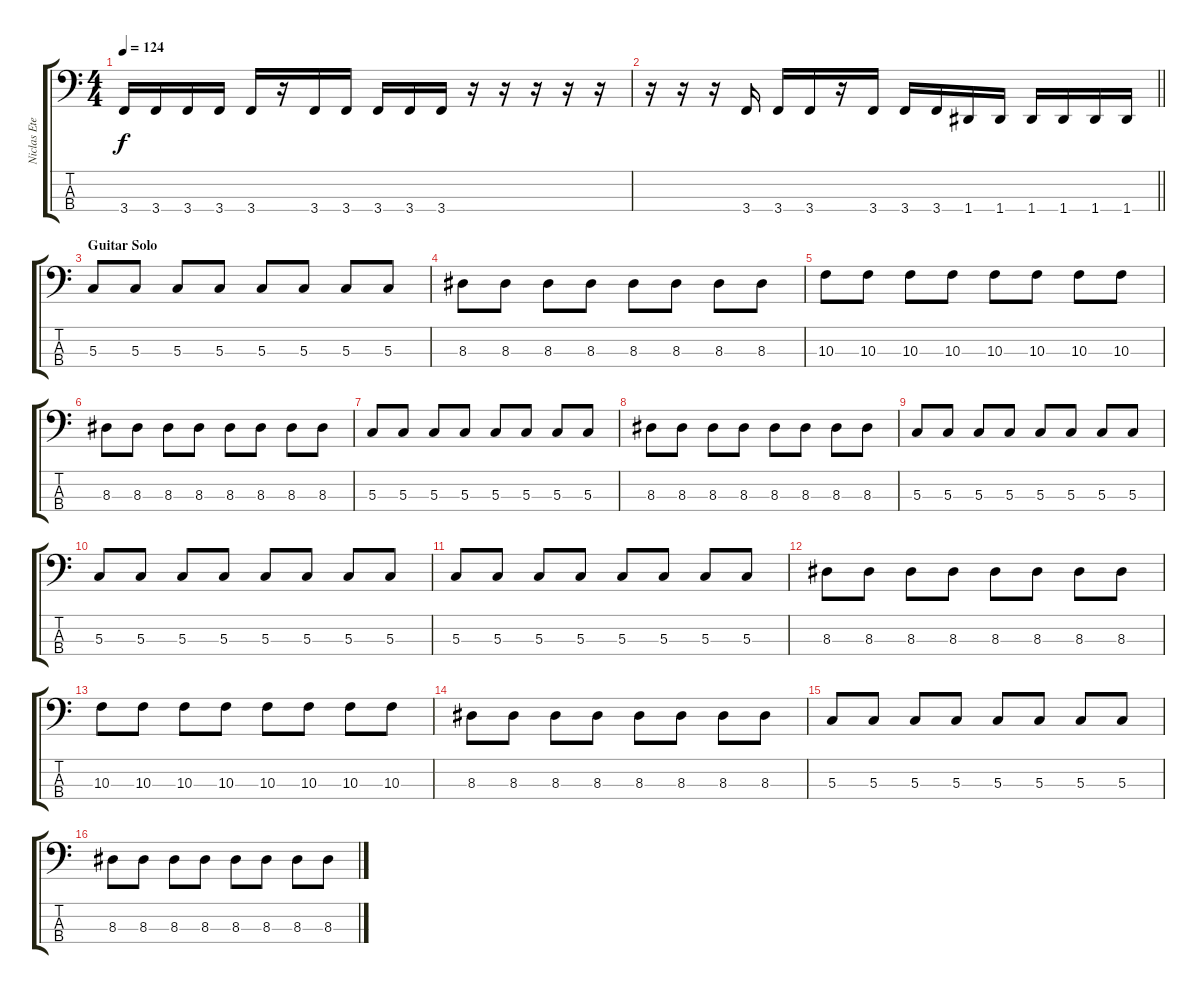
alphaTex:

\track ("Niclas Etelävuori" "Niclas Ete") {instrument electricbasspick}
\staff {score tabs}
\tuning (F2 C2 G1 D1) {hide}
\ts (4 4)
\tempo 124
\clef f4
\ks c
3.4.16{dy f} 3.4.16 3.4.16 3.4.16 3.4.16 r.16 3.4.16 3.4.16 3.4.16 3.4.16 3.4.16 r.16 r.16 r.16 r.16 r.16 |
\barLineRight lightlight
r.16 r.16 r.16 3.4.16 3.4.16 3.4.16 r.16 3.4.16 3.4.16 3.4.16 1.4.16 1.4.16 1.4.16 1.4.16 1.4.16 1.4.16 |
\section ("" "Guitar Solo")
5.3.8 5.3.8 5.3.8 5.3.8 5.3.8 5.3.8 5.3.8 5.3.8 |
8.3.8 8.3.8 8.3.8 8.3.8 8.3.8 8.3.8 8.3.8 8.3.8 |
10.3.8 10.3.8 10.3.8 10.3.8 10.3.8 10.3.8 10.3.8 10.3.8 |
8.3.8 8.3.8 8.3.8 8.3.8 8.3.8 8.3.8 8.3.8 8.3.8 |
5.3.8 5.3.8 5.3.8 5.3.8 5.3.8 5.3.8 5.3.8 5.3.8 |
8.3.8 8.3.8 8.3.8 8.3.8 8.3.8 8.3.8 8.3.8 8.3.8 |
5.3.8 5.3.8 5.3.8 5.3.8 5.3.8 5.3.8 5.3.8 5.3.8 |
5.3.8 5.3.8 5.3.8 5.3.8 5.3.8 5.3.8 5.3.8 5.3.8 |
5.3.8 5.3.8 5.3.8 5.3.8 5.3.8 5.3.8 5.3.8 5.3.8 |
8.3.8 8.3.8 8.3.8 8.3.8 8.3.8 8.3.8 8.3.8 8.3.8 |
10.3.8 10.3.8 10.3.8 10.3.8 10.3.8 10.3.8 10.3.8 10.3.8 |
8.3.8 8.3.8 8.3.8 8.3.8 8.3.8 8.3.8 8.3.8 8.3.8 |
5.3.8 5.3.8 5.3.8 5.3.8 5.3.8 5.3.8 5.3.8 5.3.8 |
8.3.8 8.3.8 8.3.8 8.3.8 8.3.8 8.3.8 8.3.8 8.3.8
